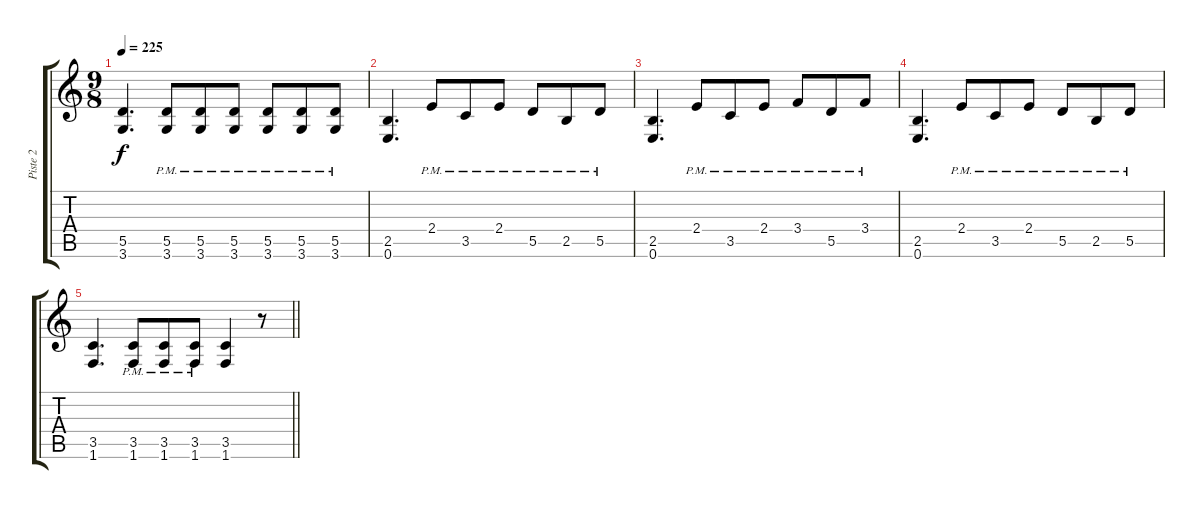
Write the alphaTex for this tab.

\track ("Piste 2" "Piste 2") {instrument distortionguitar}
\staff {score tabs}
\tuning (E4 B3 G3 D3 A2 E2) {hide}
\ts (9 8)
\tempo 225
\clef g2
\ks c
(5.5 3.6).4{d dy f} (5.5{pm} 3.6{pm}).8 (5.5{pm} 3.6{pm}).8 (5.5{pm} 3.6{pm}).8 (5.5{pm} 3.6{pm}).8 (5.5{pm} 3.6{pm}).8 (5.5{pm} 3.6{pm}).8 |
(2.5 0.6).4{d} 2.4{pm}.8 3.5{pm}.8 2.4{pm}.8 5.5{pm}.8 2.5{pm}.8 5.5{pm}.8 |
(2.5 0.6).4{d} 2.4{pm}.8 3.5{pm}.8 2.4{pm}.8 3.4{pm}.8 5.5{pm}.8 3.4{pm}.8 |
(2.5 0.6).4{d} 2.4{pm}.8 3.5{pm}.8 2.4{pm}.8 5.5{pm}.8 2.5{pm}.8 5.5{pm}.8 |
\barLineRight lightlight
(3.5 1.6).4{d} (3.5{pm} 1.6{pm}).8 (3.5{pm} 1.6{pm}).8 (3.5{pm} 1.6{pm}).8 (3.5 1.6).4 r.8
